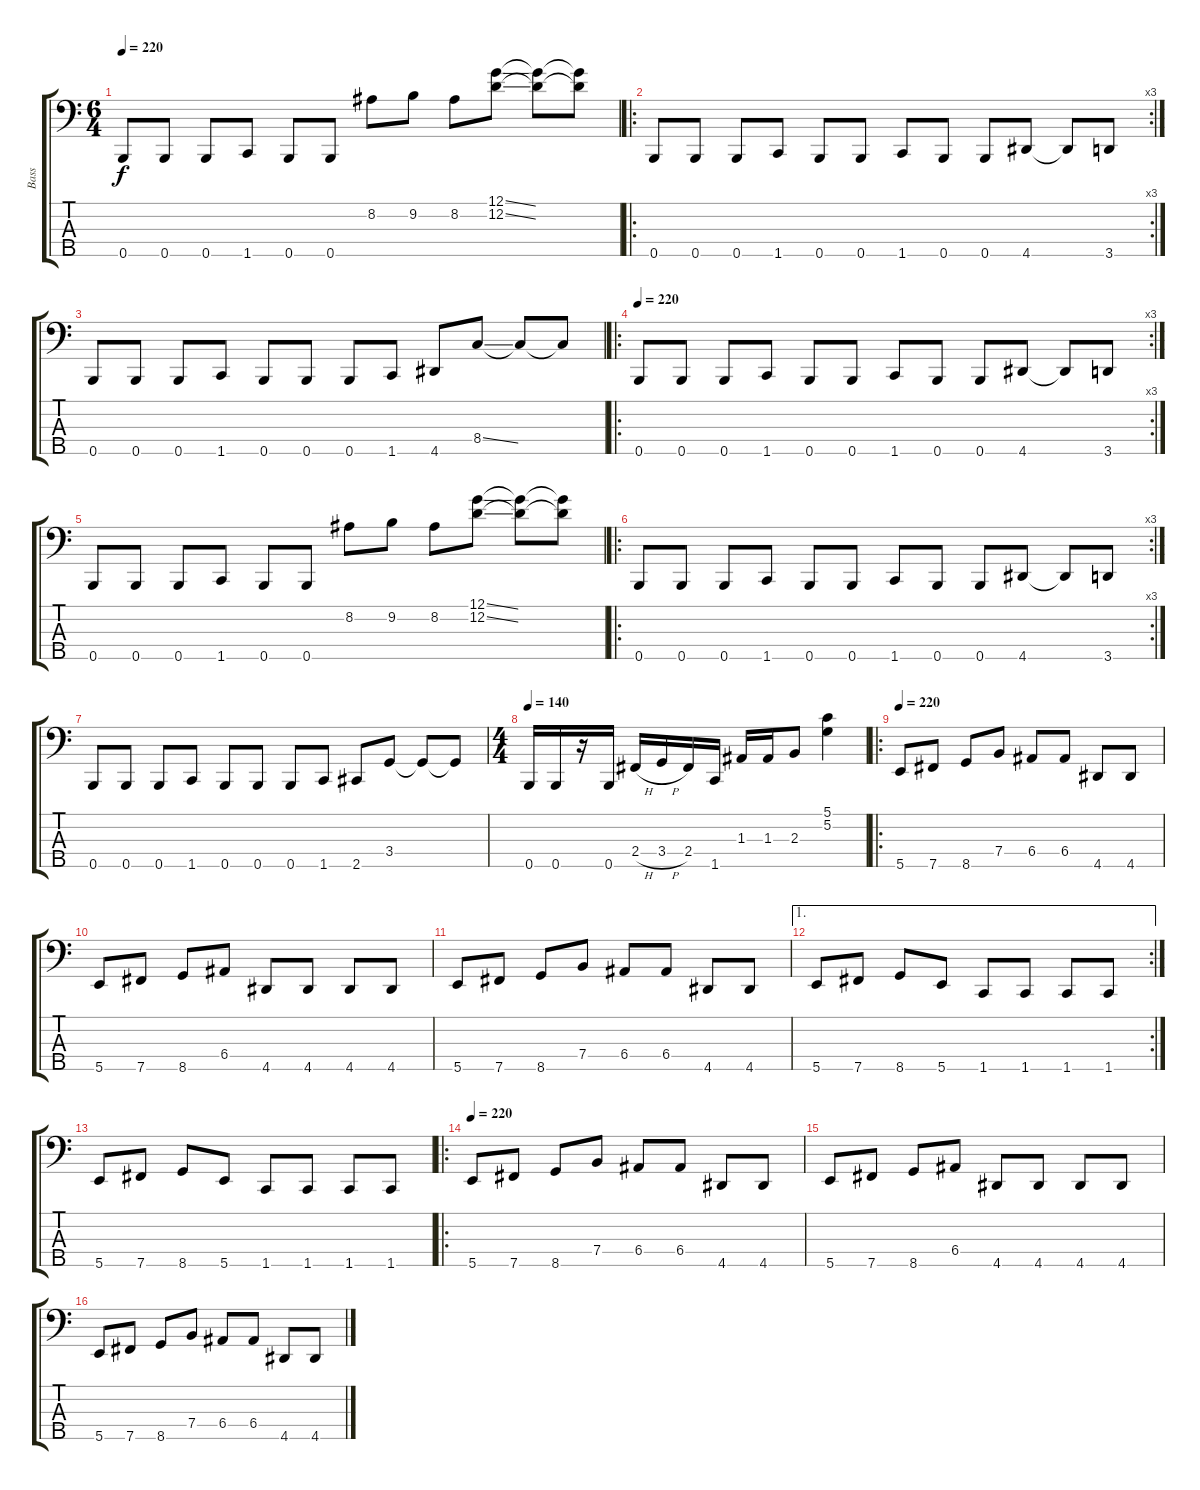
\track ("Bass" "Bass") {instrument electricbassfinger}
\staff {score tabs}
\tuning (G2 D2 A1 E1 B0) {hide}
\ts (6 4)
\tempo 220
\clef f4
\ks c
0.5.8{dy f} 0.5.8 0.5.8 1.5.8 0.5.8 0.5.8 8.2.8 9.2.8 8.2.8 (12.1{ss} 12.2{ss}).8 (12.1{t} 12.2{t}).8 (12.1{t} 12.2{t}).8 |
\ro
\rc 3
0.5.8 0.5.8 0.5.8 1.5.8 0.5.8 0.5.8 1.5.8 0.5.8 0.5.8 4.5.8 4.5{t}.8 3.5.8 |
0.5.8 0.5.8 0.5.8 1.5.8 0.5.8 0.5.8 0.5.8 1.5.8 4.5.8 8.4{ss}.8 8.4{t}.8 8.4{t}.8 |
\ro
\rc 3
\tempo 220
0.5.8 0.5.8 0.5.8 1.5.8 0.5.8 0.5.8 1.5.8 0.5.8 0.5.8 4.5.8 4.5{t}.8 3.5.8 |
0.5.8 0.5.8 0.5.8 1.5.8 0.5.8 0.5.8 8.2.8 9.2.8 8.2.8 (12.1{ss} 12.2{ss}).8 (12.1{t} 12.2{t}).8 (12.1{t} 12.2{t}).8 |
\ro
\rc 3
0.5.8 0.5.8 0.5.8 1.5.8 0.5.8 0.5.8 1.5.8 0.5.8 0.5.8 4.5.8 4.5{t}.8 3.5.8 |
0.5.8 0.5.8 0.5.8 1.5.8 0.5.8 0.5.8 0.5.8 1.5.8 2.5.8 3.4.8 3.4{t}.8 3.4{t}.8 |
\ts (4 4)
\tempo 140
0.5.16 0.5.16 r.16 0.5.16 2.4{h}.16 3.4{h}.16 2.4.16 1.5.16 1.3.16 1.3.16 2.3.8 (5.1 5.2).4 |
\ro
\tempo 220
5.5.8 7.5.8 8.5.8 7.4.8 6.4.8 6.4.8 4.5.8 4.5.8 |
5.5.8 7.5.8 8.5.8 6.4.8 4.5.8 4.5.8 4.5.8 4.5.8 |
5.5.8 7.5.8 8.5.8 7.4.8 6.4.8 6.4.8 4.5.8 4.5.8 |
\ae 1
\rc 2
5.5.8 7.5.8 8.5.8 5.5.8 1.5.8 1.5.8 1.5.8 1.5.8 |
5.5.8 7.5.8 8.5.8 5.5.8 1.5.8 1.5.8 1.5.8 1.5.8 |
\ro
\tempo 220
5.5.8 7.5.8 8.5.8 7.4.8 6.4.8 6.4.8 4.5.8 4.5.8 |
5.5.8 7.5.8 8.5.8 6.4.8 4.5.8 4.5.8 4.5.8 4.5.8 |
5.5.8 7.5.8 8.5.8 7.4.8 6.4.8 6.4.8 4.5.8 4.5.8
